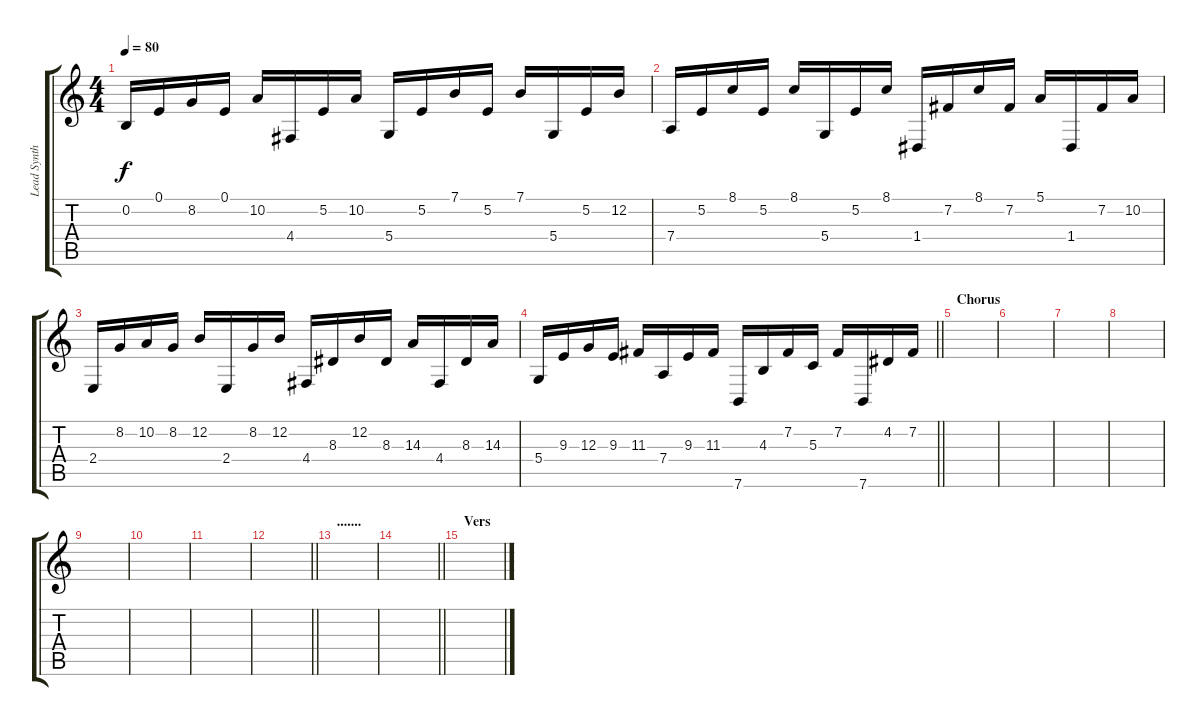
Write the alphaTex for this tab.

\track ("Lead Synth" "Lead Synth") {instrument lead5charang}
\staff {score tabs}
\tuning (E4 B3 G3 D3 A2 E2) {hide}
\ts (4 4)
\tempo 80
\clef g2
\ks c
0.2.16{dy f} 0.1.16 8.2.16 0.1.16 10.2.16 4.4.16 5.2.16 10.2.16 5.4.16 5.2.16 7.1.16 5.2.16 7.1.16 5.4.16 5.2.16 12.2.16 |
7.4.16 5.2.16 8.1.16 5.2.16 8.1.16 5.4.16 5.2.16 8.1.16 1.4.16 7.2.16 8.1.16 7.2.16 5.1.16 1.4.16 7.2.16 10.2.16 |
2.4.16 8.2.16 10.2.16 8.2.16 12.2.16 2.4.16 8.2.16 12.2.16 4.4.16 8.3.16 12.2.16 8.3.16 14.3.16 4.4.16 8.3.16 14.3.16 |
\barLineRight lightlight
5.4.16 9.3.16 12.3.16 9.3.16 11.3.16 7.4.16 9.3.16 11.3.16 7.6.16 4.3.16 7.2.16 5.3.16 7.2.16 7.6.16 4.2.16 7.2.16 |
\section ("" "Chorus")
|
|
|
|
|
|
|
\barLineRight lightlight
|
\section ("" ".......")
|
\barLineRight lightlight
|
\section ("" "Vers")
